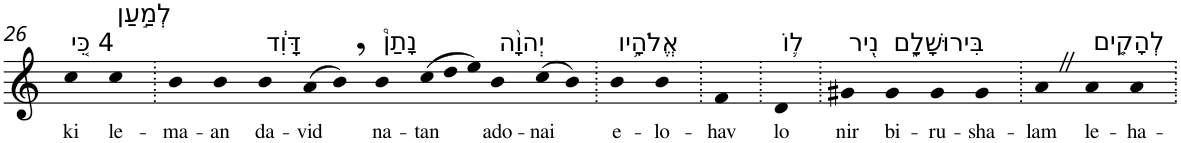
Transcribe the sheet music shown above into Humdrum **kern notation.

**kern	**text
*part1	*part1
*staff1	*staff1
*I"Piano	*
*I'Pno	*
!!LO:PB:g=z
*clefG2	*
*k[]	*
=26	=26
!LO:TX:a:t=4 כִּ֚י	!
!	!LO:LY:b
4cc	ki
!LO:TX:a:t=לְמַ֣עַן	!
!	!LO:LY:b
4cc	le-
=27.	=27.
!	!LO:LY:b
4b	-ma-
!	!LO:LY:b
4b	-an
!LO:TX:a:t=דָּוִ֔ד	!
!	!LO:LY:b
4b	da-
!	!LO:LY:b
(>8a	-vid
8b,)	.
!LO:TX:a:t=נָתַן֩	!
!	!LO:LY:b
4b	na-
*Xtuplet	*
!	!LO:LY:b
(>12cc	-tan
12dd	.
12ee)	.
!LO:TX:a:t=יְהוָ֨ה	!
!	!LO:LY:b
4b	ado-
!	!LO:LY:b
(>8cc	-nai
8b)	.
=28.	=28.
!LO:TX:a:t=אֱלֹהָ֥יו	!
!	!LO:LY:b
4b	e-
!	!LO:LY:b
4b	-lo-
=29.	=29.
!	!LO:LY:b
4f	-hav
=30.	=30.
!LO:TX:a:t=ל֛וֹ	!
!	!LO:LY:b
4d	lo
=31.	=31.
!LO:TX:a:t=נִ֖יר	!
!	!LO:LY:b
4g#X	nir
!LO:TX:a:t=בִּירוּשָׁלִָ֑ם	!
!	!LO:LY:b
4g#	bi-
!	!LO:LY:b
4g#	-ru-
!	!LO:LY:b
4g#	-sha-
=32.	=32.
!	!LO:LY:b
4aZ	-lam
!LO:TX:a:t=לְהָקִ֤ים	!
!	!LO:LY:b
4a	le-
!	!LO:LY:b
4a	-ha-
=.	=.
*-	*-
